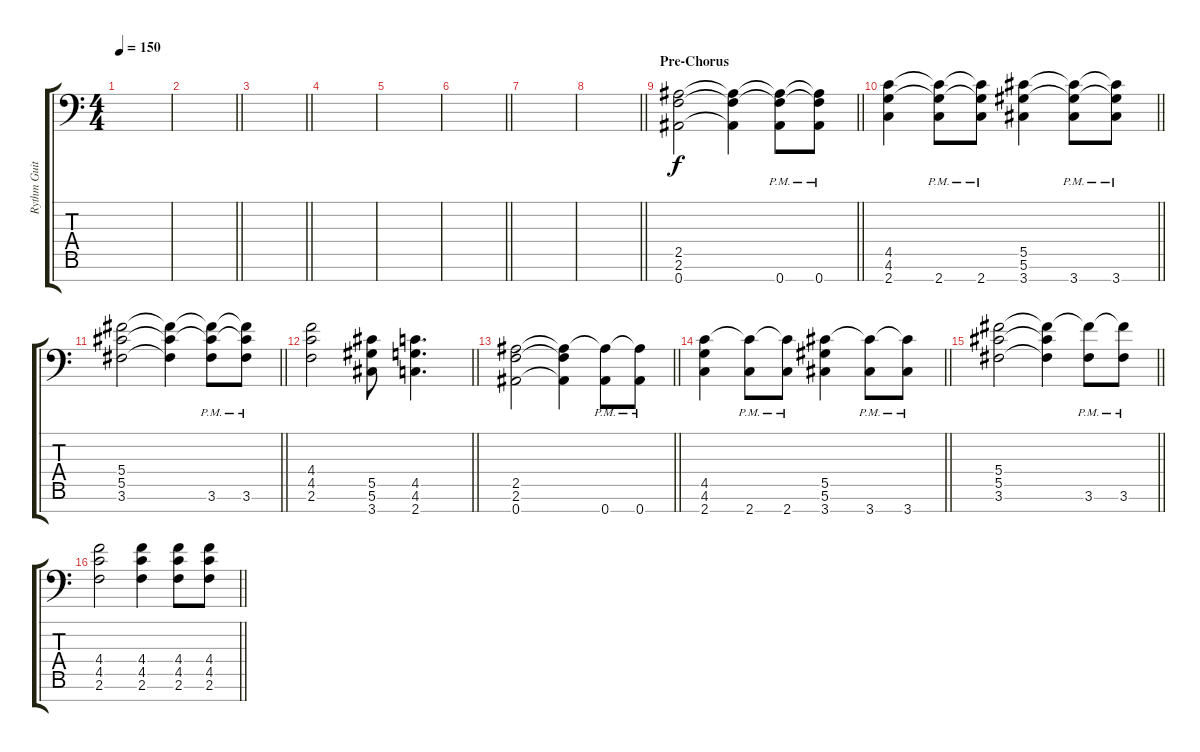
\track ("Rythm Guitar1" "Rythm Guit") {instrument distortionguitar}
\staff {score tabs}
\tuning (Eb4 Bb3 Gb3 Db3 Ab2 Eb2 Bb1) {hide}
\ts (4 4)
\tempo 150
\clef f4
\ks c
|
\barLineRight lightlight
|
\barLineRight lightlight
|
|
|
\barLineRight lightlight
|
|
\barLineRight lightlight
|
\section ("" "Pre-Chorus")
\barLineRight lightlight
(2.5 2.6 0.7).2{volume 13} (2.5{t} 2.6{t} 0.7{t}).4 (2.5{t} 2.6{t} 0.7{pm}).8 (2.5{t} 2.6{t} 0.7{pm}).8 |
\barLineRight lightlight
(4.5 4.6 2.7).4 (4.5{t} 4.6{t} 2.7{pm}).8 (4.5{t} 4.6{t} 2.7{pm}).8 (5.5 5.6 3.7).4 (5.5{t} 5.6{t} 3.7{pm}).8 (5.5{t} 5.6{t} 3.7{pm}).8 |
\barLineRight lightlight
(5.4 5.5 3.6).2 (5.4{t} 5.5{t} 3.6{t}).4 (5.4{t} 5.5{t} 3.6{pm}).8 (5.4{t} 5.5{t} 3.6{pm}).8 |
\barLineRight lightlight
(4.4 4.5 2.6).2 (5.5 5.6 3.7).8 (4.5 4.6 2.7).4{d} |
\barLineRight lightlight
(2.5 2.6 0.7).2 (2.5{t} 2.6{t} 0.7{t}).4 (2.5{t} 0.7{pm}).8 (2.5{t} 0.7{pm}).8 |
\barLineRight lightlight
(4.5 4.6 2.7).4 (4.5{t} 2.7{pm}).8 (4.5{t} 2.7{pm}).8 (5.5 5.6 3.7).4 (5.5{t} 3.7{pm}).8 (5.5{t} 3.7{pm}).8 |
\barLineRight lightlight
(5.4 5.5 3.6).2 (5.4{t} 5.5{t} 3.6{t}).4 (5.4{t} 3.6{pm}).8 (5.4{t} 3.6{pm}).8 |
\barLineRight lightlight
(4.4 4.5 2.6).2 (4.4 4.5 2.6).4 (4.4 4.5 2.6).8 (4.4 4.5 2.6).8
